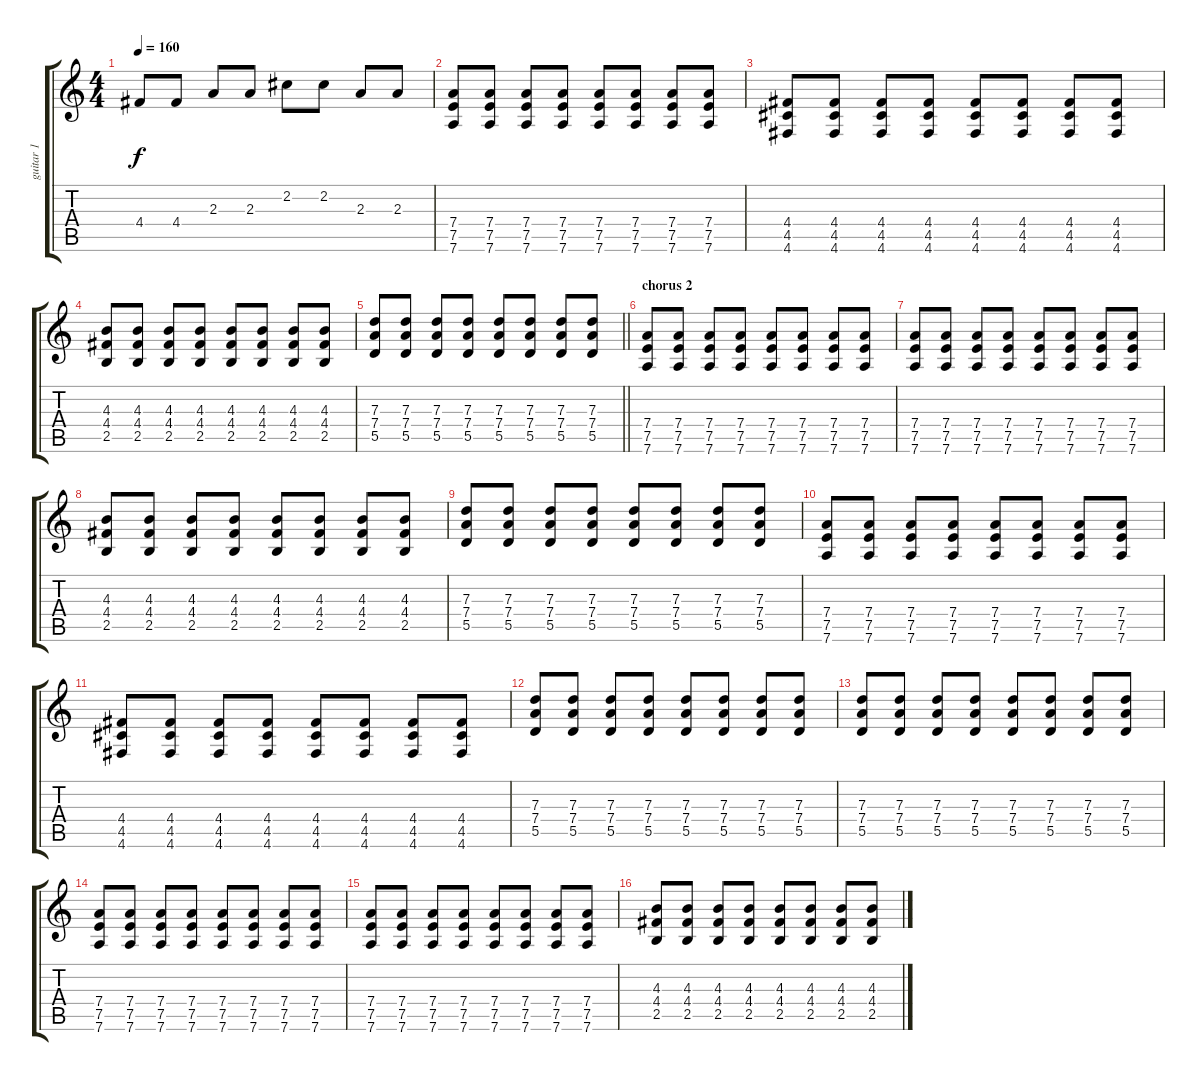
\track ("guitar 1" "guitar 1") {instrument overdrivenguitar}
\staff {score tabs}
\tuning (E4 B3 G3 D3 A2 D2) {hide}
\ts (4 4)
\tempo 160
\clef g2
\ks c
4.4.8{dy f} 4.4.8 2.3.8 2.3.8 2.2.8 2.2.8 2.3.8 2.3.8 |
(7.4 7.5 7.6).8 (7.4 7.5 7.6).8 (7.4 7.5 7.6).8 (7.4 7.5 7.6).8 (7.4 7.5 7.6).8 (7.4 7.5 7.6).8 (7.4 7.5 7.6).8 (7.4 7.5 7.6).8 |
(4.4 4.5 4.6).8 (4.4 4.5 4.6).8 (4.4 4.5 4.6).8 (4.4 4.5 4.6).8 (4.4 4.5 4.6).8 (4.4 4.5 4.6).8 (4.4 4.5 4.6).8 (4.4 4.5 4.6).8 |
(4.3 4.4 2.5).8 (4.3 4.4 2.5).8 (4.3 4.4 2.5).8 (4.3 4.4 2.5).8 (4.3 4.4 2.5).8 (4.3 4.4 2.5).8 (4.3 4.4 2.5).8 (4.3 4.4 2.5).8 |
\barLineRight lightlight
(7.3 7.4 5.5).8 (7.3 7.4 5.5).8 (7.3 7.4 5.5).8 (7.3 7.4 5.5).8 (7.3 7.4 5.5).8 (7.3 7.4 5.5).8 (7.3 7.4 5.5).8 (7.3 7.4 5.5).8 |
\section ("" "chorus 2")
(7.4 7.5 7.6).8 (7.4 7.5 7.6).8 (7.4 7.5 7.6).8 (7.4 7.5 7.6).8 (7.4 7.5 7.6).8 (7.4 7.5 7.6).8 (7.4 7.5 7.6).8 (7.4 7.5 7.6).8 |
(7.4 7.5 7.6).8 (7.4 7.5 7.6).8 (7.4 7.5 7.6).8 (7.4 7.5 7.6).8 (7.4 7.5 7.6).8 (7.4 7.5 7.6).8 (7.4 7.5 7.6).8 (7.4 7.5 7.6).8 |
(4.3 4.4 2.5).8 (4.3 4.4 2.5).8 (4.3 4.4 2.5).8 (4.3 4.4 2.5).8 (4.3 4.4 2.5).8 (4.3 4.4 2.5).8 (4.3 4.4 2.5).8 (4.3 4.4 2.5).8 |
(7.3 7.4 5.5).8 (7.3 7.4 5.5).8 (7.3 7.4 5.5).8 (7.3 7.4 5.5).8 (7.3 7.4 5.5).8 (7.3 7.4 5.5).8 (7.3 7.4 5.5).8 (7.3 7.4 5.5).8 |
(7.4 7.5 7.6).8 (7.4 7.5 7.6).8 (7.4 7.5 7.6).8 (7.4 7.5 7.6).8 (7.4 7.5 7.6).8 (7.4 7.5 7.6).8 (7.4 7.5 7.6).8 (7.4 7.5 7.6).8 |
(4.4 4.5 4.6).8 (4.4 4.5 4.6).8 (4.4 4.5 4.6).8 (4.4 4.5 4.6).8 (4.4 4.5 4.6).8 (4.4 4.5 4.6).8 (4.4 4.5 4.6).8 (4.4 4.5 4.6).8 |
(7.3 7.4 5.5).8 (7.3 7.4 5.5).8 (7.3 7.4 5.5).8 (7.3 7.4 5.5).8 (7.3 7.4 5.5).8 (7.3 7.4 5.5).8 (7.3 7.4 5.5).8 (7.3 7.4 5.5).8 |
(7.3 7.4 5.5).8 (7.3 7.4 5.5).8 (7.3 7.4 5.5).8 (7.3 7.4 5.5).8 (7.3 7.4 5.5).8 (7.3 7.4 5.5).8 (7.3 7.4 5.5).8 (7.3 7.4 5.5).8 |
(7.4 7.5 7.6).8 (7.4 7.5 7.6).8 (7.4 7.5 7.6).8 (7.4 7.5 7.6).8 (7.4 7.5 7.6).8 (7.4 7.5 7.6).8 (7.4 7.5 7.6).8 (7.4 7.5 7.6).8 |
(7.4 7.5 7.6).8 (7.4 7.5 7.6).8 (7.4 7.5 7.6).8 (7.4 7.5 7.6).8 (7.4 7.5 7.6).8 (7.4 7.5 7.6).8 (7.4 7.5 7.6).8 (7.4 7.5 7.6).8 |
(4.3 4.4 2.5).8 (4.3 4.4 2.5).8 (4.3 4.4 2.5).8 (4.3 4.4 2.5).8 (4.3 4.4 2.5).8 (4.3 4.4 2.5).8 (4.3 4.4 2.5).8 (4.3 4.4 2.5).8
